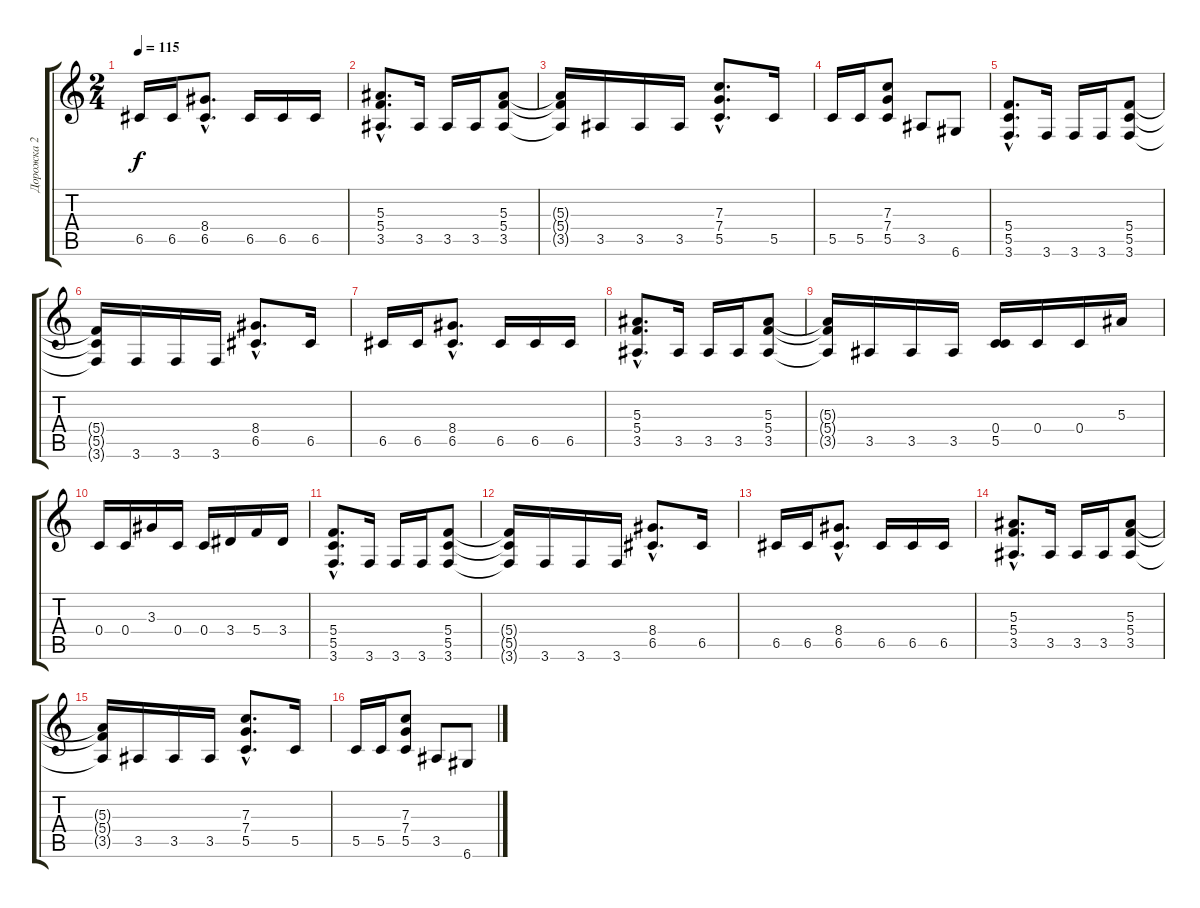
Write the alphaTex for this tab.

\track ("Дорожка 2" "Дорожка 2") {instrument distortionguitar}
\staff {score tabs}
\tuning (D4 A3 F3 C3 G2 D2) {hide}
\ts (2 4)
\tempo 115
\clef g2
\ks c
6.5.16{dy f} 6.5.16 (8.4{hac} 6.5{hac}).8{d} 6.5.16 6.5.16 6.5.16 |
(5.3{hac} 5.4{hac} 3.5{hac}).8{d} 3.5.16 3.5.16 3.5.16 (5.3 5.4 3.5).8 |
(5.3{t} 5.4{t} 3.5{t}).16 3.5.16 3.5.16 3.5.16 (7.3{hac} 7.4{hac} 5.5{hac}).8{d} 5.5.16 |
5.5.16 5.5.16 (7.3 7.4 5.5).8 3.5.8 6.6.8 |
(5.4{hac} 5.5{hac} 3.6{hac}).8{d} 3.6.16 3.6.16 3.6.16 (5.4 5.5 3.6).8 |
(5.4{t} 5.5{t} 3.6{t}).16 3.6.16 3.6.16 3.6.16 (8.4{hac} 6.5{hac}).8{d} 6.5.16 |
6.5.16 6.5.16 (8.4{hac} 6.5{hac}).8{d} 6.5.16 6.5.16 6.5.16 |
(5.3{hac} 5.4{hac} 3.5{hac}).8{d} 3.5.16 3.5.16 3.5.16 (5.3 5.4 3.5).8 |
(5.3{t} 5.4{t} 3.5{t}).16 3.5.16 3.5.16 3.5.16 (0.4 5.5).16 0.4.16 0.4.16 5.3.16 |
0.4.16 0.4.16 3.3.16 0.4.16 0.4.16 3.4.16 5.4.16 3.4.16 |
(5.4{hac} 5.5{hac} 3.6{hac}).8{d} 3.6.16 3.6.16 3.6.16 (5.4 5.5 3.6).8 |
(5.4{t} 5.5{t} 3.6{t}).16 3.6.16 3.6.16 3.6.16 (8.4{hac} 6.5{hac}).8{d} 6.5.16 |
6.5.16 6.5.16 (8.4{hac} 6.5{hac}).8{d} 6.5.16 6.5.16 6.5.16 |
(5.3{hac} 5.4{hac} 3.5{hac}).8{d} 3.5.16 3.5.16 3.5.16 (5.3 5.4 3.5).8 |
(5.3{t} 5.4{t} 3.5{t}).16 3.5.16 3.5.16 3.5.16 (7.3{hac} 7.4{hac} 5.5{hac}).8{d} 5.5.16 |
5.5.16 5.5.16 (7.3 7.4 5.5).8 3.5.8 6.6.8
